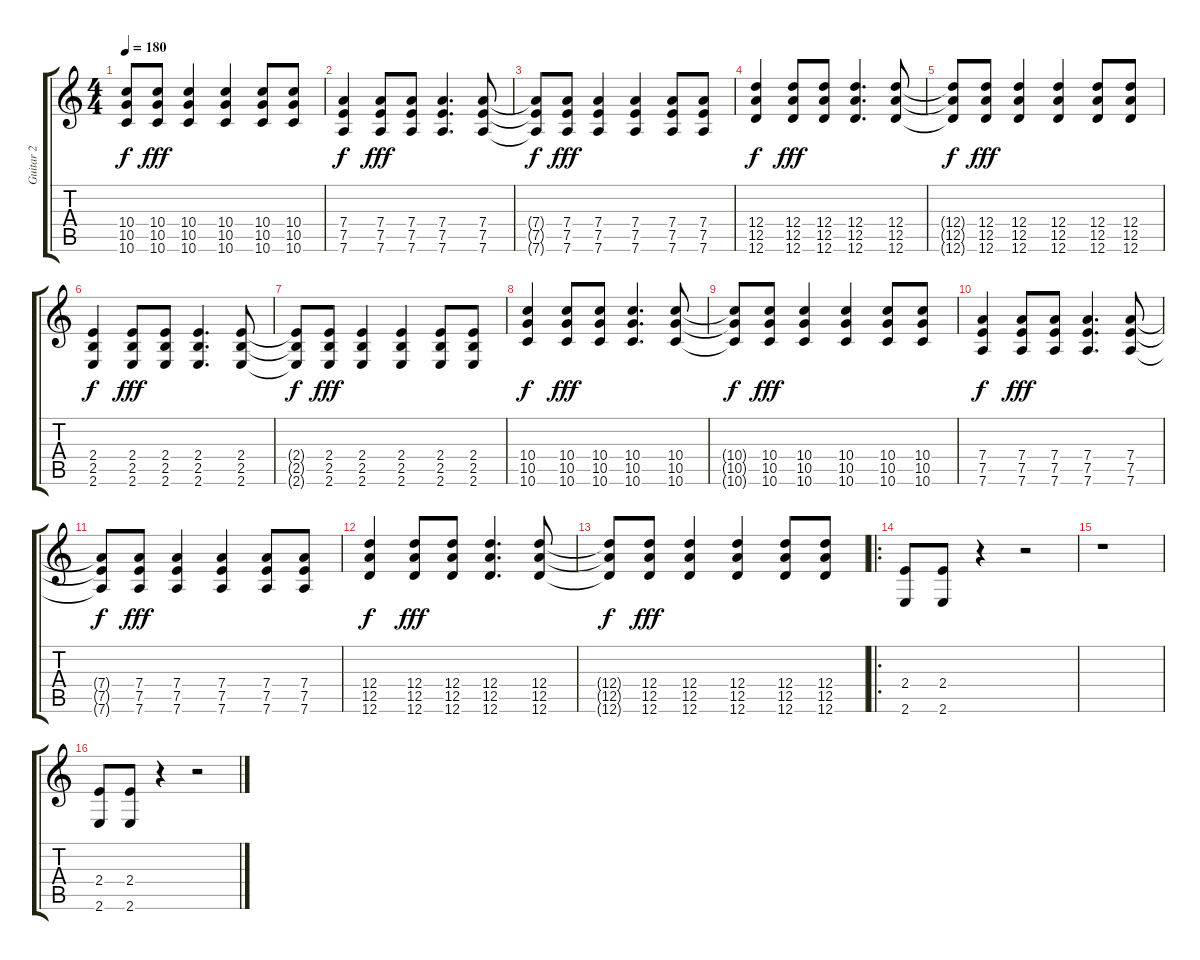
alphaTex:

\track ("Guitar 2" "Guitar 2") {instrument overdrivenguitar}
\staff {score tabs}
\tuning (E4 B3 G3 D3 A2 D2) {hide}
\ts (4 4)
\tempo 180
\clef g2
\ks c
(10.4{t} 10.5{t} 10.6{t}).8{dy f} (10.4 10.5 10.6).8{dy fff} (10.4 10.5 10.6).4 (10.4 10.5 10.6).4 (10.4 10.5 10.6).8 (10.4 10.5 10.6).8 |
(7.4 7.5 7.6).4{dy f} (7.4 7.5 7.6).8{dy fff} (7.4 7.5 7.6).8 (7.4 7.5 7.6).4{d} (7.4 7.5 7.6).8 |
(7.4{t} 7.5{t} 7.6{t}).8{dy f} (7.4 7.5 7.6).8{dy fff} (7.4 7.5 7.6).4 (7.4 7.5 7.6).4 (7.4 7.5 7.6).8 (7.4 7.5 7.6).8 |
(12.4 12.5 12.6).4{dy f} (12.4 12.5 12.6).8{dy fff} (12.4 12.5 12.6).8 (12.4 12.5 12.6).4{d} (12.4 12.5 12.6).8 |
(12.4{t} 12.5{t} 12.6{t}).8{dy f} (12.4 12.5 12.6).8{dy fff} (12.4 12.5 12.6).4 (12.4 12.5 12.6).4 (12.4 12.5 12.6).8 (12.4 12.5 12.6).8 |
(2.4 2.5 2.6).4{dy f} (2.4 2.5 2.6).8{dy fff} (2.4 2.5 2.6).8 (2.4 2.5 2.6).4{d} (2.4 2.5 2.6).8 |
(2.4{t} 2.5{t} 2.6{t}).8{dy f} (2.4 2.5 2.6).8{dy fff} (2.4 2.5 2.6).4 (2.4 2.5 2.6).4 (2.4 2.5 2.6).8 (2.4 2.5 2.6).8 |
(10.4 10.5 10.6).4{dy f} (10.4 10.5 10.6).8{dy fff} (10.4 10.5 10.6).8 (10.4 10.5 10.6).4{d} (10.4 10.5 10.6).8 |
(10.4{t} 10.5{t} 10.6{t}).8{dy f} (10.4 10.5 10.6).8{dy fff} (10.4 10.5 10.6).4 (10.4 10.5 10.6).4 (10.4 10.5 10.6).8 (10.4 10.5 10.6).8 |
(7.4 7.5 7.6).4{dy f} (7.4 7.5 7.6).8{dy fff} (7.4 7.5 7.6).8 (7.4 7.5 7.6).4{d} (7.4 7.5 7.6).8 |
(7.4{t} 7.5{t} 7.6{t}).8{dy f} (7.4 7.5 7.6).8{dy fff} (7.4 7.5 7.6).4 (7.4 7.5 7.6).4 (7.4 7.5 7.6).8 (7.4 7.5 7.6).8 |
(12.4 12.5 12.6).4{dy f} (12.4 12.5 12.6).8{dy fff} (12.4 12.5 12.6).8 (12.4 12.5 12.6).4{d} (12.4 12.5 12.6).8 |
(12.4{t} 12.5{t} 12.6{t}).8{dy f} (12.4 12.5 12.6).8{dy fff} (12.4 12.5 12.6).4 (12.4 12.5 12.6).4 (12.4 12.5 12.6).8 (12.4 12.5 12.6).8 |
\ro
(2.4 2.6).8 (2.4 2.6).8 r.4 r.2 |
r.1 |
(2.4 2.6).8 (2.4 2.6).8 r.4 r.2
